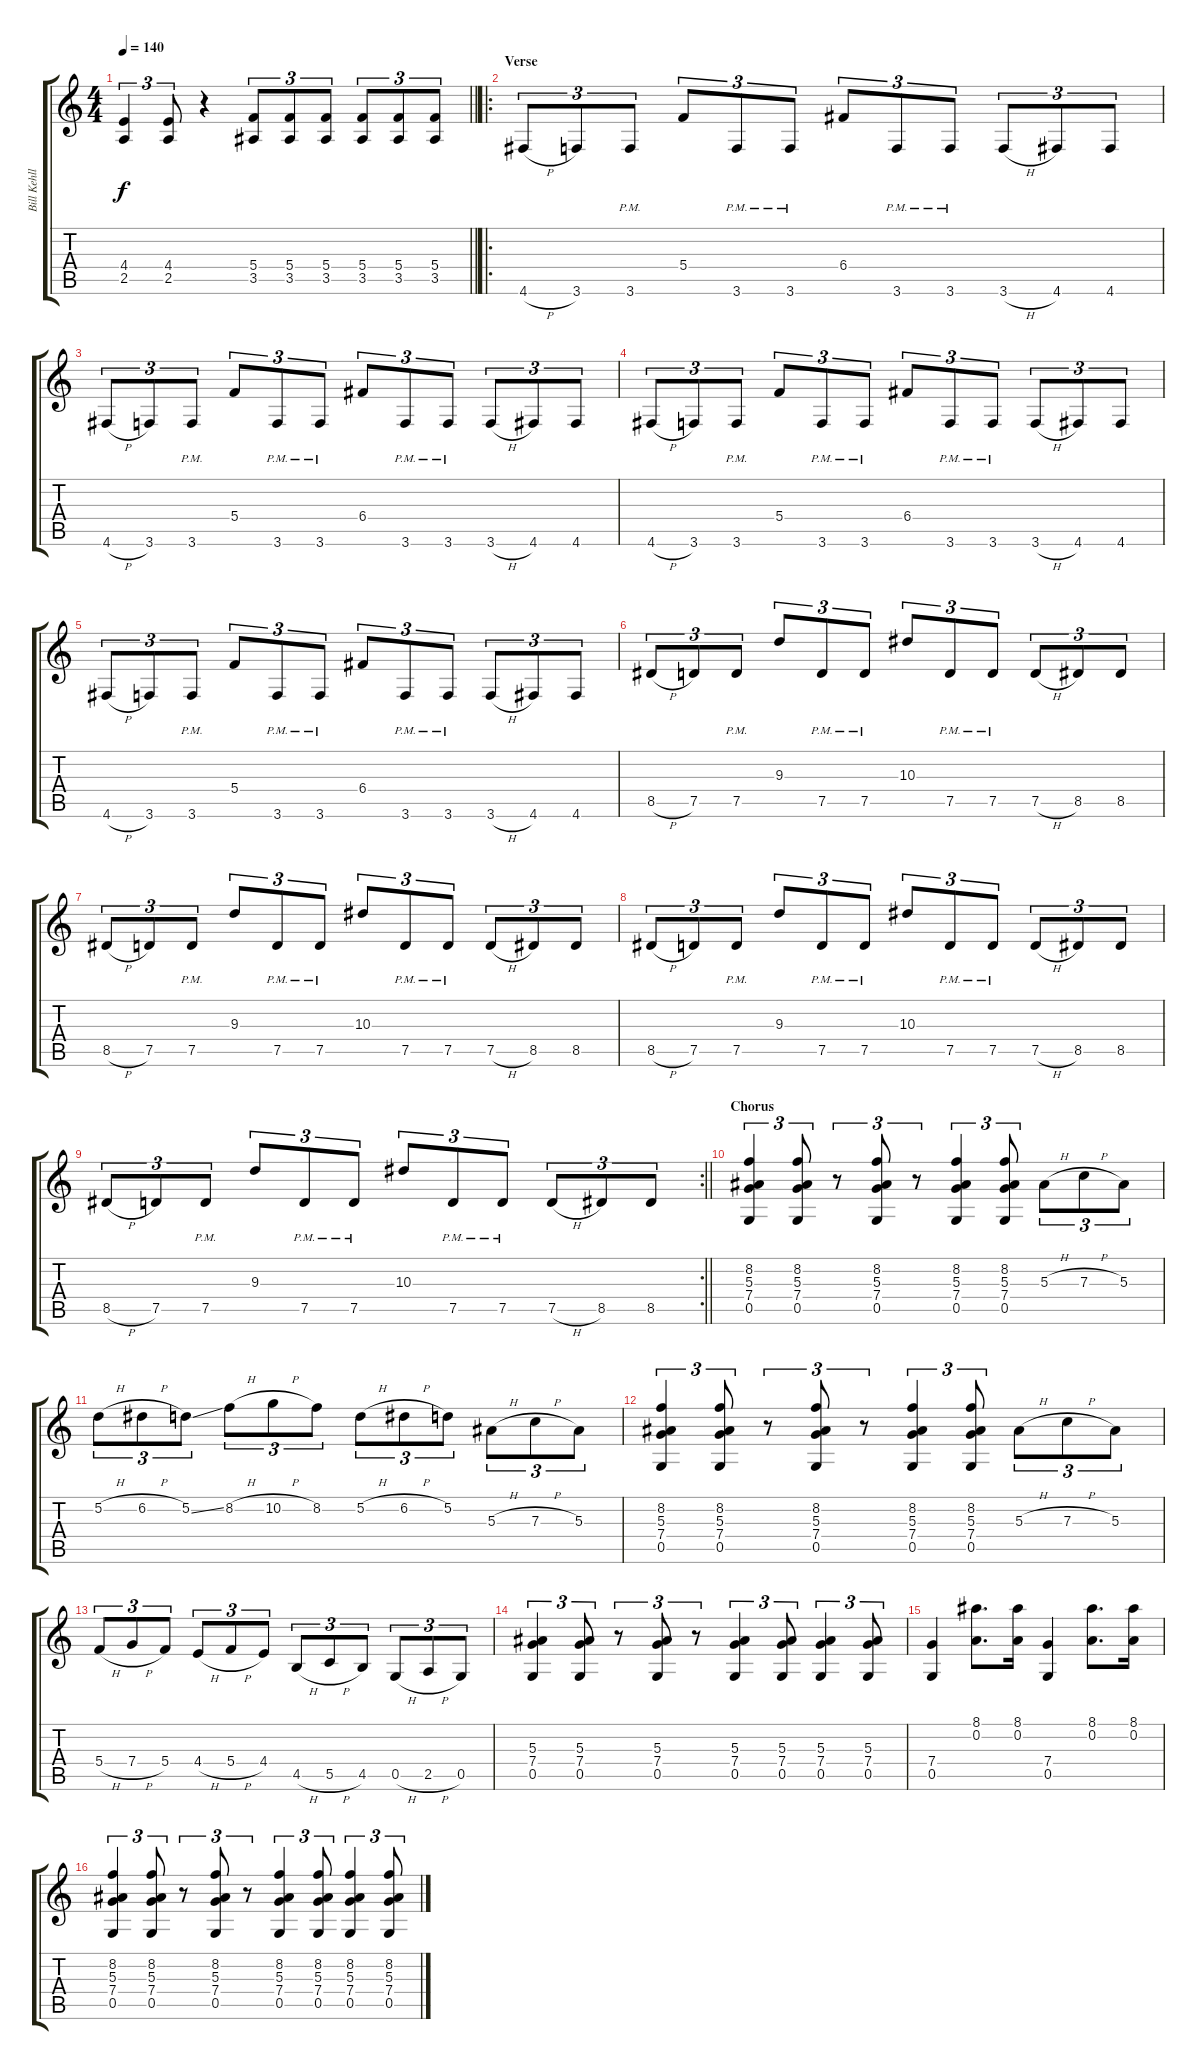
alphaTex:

\track ("Bill Kehlliher" "Bill Kehll") {instrument distortionguitar}
\staff {score tabs}
\tuning (D4 A3 F3 C3 G2 D2) {hide}
\ts (4 4)
\tempo 140
\clef g2
\barLineRight lightlight
\ks c
(4.4 2.5).4{tu (3 2) dy f} (4.4 2.5).8{tu (3 2)} r.4 (5.4 3.5).8{tu (3 2)} (5.4 3.5).8{tu (3 2)} (5.4 3.5).8{tu (3 2)} (5.4 3.5).8{tu (3 2)} (5.4 3.5).8{tu (3 2)} (5.4 3.5).8{tu (3 2)} |
\ro
\section ("" "Verse")
4.6{h}.8{tu (3 2)} 3.6.8{tu (3 2)} 3.6{pm}.8{tu (3 2)} 5.4.8{tu (3 2)} 3.6{pm}.8{tu (3 2)} 3.6{pm}.8{tu (3 2)} 6.4.8{tu (3 2)} 3.6{pm}.8{tu (3 2)} 3.6{pm}.8{tu (3 2)} 3.6{h}.8{tu (3 2)} 4.6.8{tu (3 2)} 4.6.8{tu (3 2)} |
4.6{h}.8{tu (3 2)} 3.6.8{tu (3 2)} 3.6{pm}.8{tu (3 2)} 5.4.8{tu (3 2)} 3.6{pm}.8{tu (3 2)} 3.6{pm}.8{tu (3 2)} 6.4.8{tu (3 2)} 3.6{pm}.8{tu (3 2)} 3.6{pm}.8{tu (3 2)} 3.6{h}.8{tu (3 2)} 4.6.8{tu (3 2)} 4.6.8{tu (3 2)} |
4.6{h}.8{tu (3 2)} 3.6.8{tu (3 2)} 3.6{pm}.8{tu (3 2)} 5.4.8{tu (3 2)} 3.6{pm}.8{tu (3 2)} 3.6{pm}.8{tu (3 2)} 6.4.8{tu (3 2)} 3.6{pm}.8{tu (3 2)} 3.6{pm}.8{tu (3 2)} 3.6{h}.8{tu (3 2)} 4.6.8{tu (3 2)} 4.6.8{tu (3 2)} |
4.6{h}.8{tu (3 2)} 3.6.8{tu (3 2)} 3.6{pm}.8{tu (3 2)} 5.4.8{tu (3 2)} 3.6{pm}.8{tu (3 2)} 3.6{pm}.8{tu (3 2)} 6.4.8{tu (3 2)} 3.6{pm}.8{tu (3 2)} 3.6{pm}.8{tu (3 2)} 3.6{h}.8{tu (3 2)} 4.6.8{tu (3 2)} 4.6.8{tu (3 2)} |
8.5{h}.8{tu (3 2)} 7.5.8{tu (3 2)} 7.5{pm}.8{tu (3 2)} 9.3.8{tu (3 2)} 7.5{pm}.8{tu (3 2)} 7.5{pm}.8{tu (3 2)} 10.3.8{tu (3 2)} 7.5{pm}.8{tu (3 2)} 7.5{pm}.8{tu (3 2)} 7.5{h}.8{tu (3 2)} 8.5.8{tu (3 2)} 8.5.8{tu (3 2)} |
8.5{h}.8{tu (3 2)} 7.5.8{tu (3 2)} 7.5{pm}.8{tu (3 2)} 9.3.8{tu (3 2)} 7.5{pm}.8{tu (3 2)} 7.5{pm}.8{tu (3 2)} 10.3.8{tu (3 2)} 7.5{pm}.8{tu (3 2)} 7.5{pm}.8{tu (3 2)} 7.5{h}.8{tu (3 2)} 8.5.8{tu (3 2)} 8.5.8{tu (3 2)} |
8.5{h}.8{tu (3 2)} 7.5.8{tu (3 2)} 7.5{pm}.8{tu (3 2)} 9.3.8{tu (3 2)} 7.5{pm}.8{tu (3 2)} 7.5{pm}.8{tu (3 2)} 10.3.8{tu (3 2)} 7.5{pm}.8{tu (3 2)} 7.5{pm}.8{tu (3 2)} 7.5{h}.8{tu (3 2)} 8.5.8{tu (3 2)} 8.5.8{tu (3 2)} |
\rc 2
\barLineRight lightlight
8.5{h}.8{tu (3 2)} 7.5.8{tu (3 2)} 7.5{pm}.8{tu (3 2)} 9.3.8{tu (3 2)} 7.5{pm}.8{tu (3 2)} 7.5{pm}.8{tu (3 2)} 10.3.8{tu (3 2)} 7.5{pm}.8{tu (3 2)} 7.5{pm}.8{tu (3 2)} 7.5{h}.8{tu (3 2)} 8.5.8{tu (3 2)} 8.5.8{tu (3 2)} |
\section ("" "Chorus")
(8.2 5.3 7.4 0.5).4{tu (3 2)} (8.2 5.3 7.4 0.5).8{tu (3 2)} r.8{tu (3 2)} (8.2 5.3 7.4 0.5).8{tu (3 2)} r.8{tu (3 2)} (8.2 5.3 7.4 0.5).4{tu (3 2)} (8.2 5.3 7.4 0.5).8{tu (3 2)} 5.3{h}.8{tu (3 2)} 7.3{h}.8{tu (3 2)} 5.3.8{tu (3 2)} |
5.2{h}.8{tu (3 2)} 6.2{h}.8{tu (3 2)} 5.2{ss}.8{tu (3 2)} 8.2{h}.8{tu (3 2)} 10.2{h}.8{tu (3 2)} 8.2.8{tu (3 2)} 5.2{h}.8{tu (3 2)} 6.2{h}.8{tu (3 2)} 5.2.8{tu (3 2)} 5.3{h}.8{tu (3 2)} 7.3{h}.8{tu (3 2)} 5.3.8{tu (3 2)} |
(8.2 5.3 7.4 0.5).4{tu (3 2)} (8.2 5.3 7.4 0.5).8{tu (3 2)} r.8{tu (3 2)} (8.2 5.3 7.4 0.5).8{tu (3 2)} r.8{tu (3 2)} (8.2 5.3 7.4 0.5).4{tu (3 2)} (8.2 5.3 7.4 0.5).8{tu (3 2)} 5.3{h}.8{tu (3 2)} 7.3{h}.8{tu (3 2)} 5.3.8{tu (3 2)} |
5.4{h}.8{tu (3 2)} 7.4{h}.8{tu (3 2)} 5.4.8{tu (3 2)} 4.4{h}.8{tu (3 2)} 5.4{h}.8{tu (3 2)} 4.4.8{tu (3 2)} 4.5{h}.8{tu (3 2)} 5.5{h}.8{tu (3 2)} 4.5.8{tu (3 2)} 0.5{h}.8{tu (3 2)} 2.5{h}.8{tu (3 2)} 0.5.8{tu (3 2)} |
(5.3 7.4 0.5).4{tu (3 2)} (5.3 7.4 0.5).8{tu (3 2)} r.8{tu (3 2)} (5.3 7.4 0.5).8{tu (3 2)} r.8{tu (3 2)} (5.3 7.4 0.5).4{tu (3 2)} (5.3 7.4 0.5).8{tu (3 2)} (5.3 7.4 0.5).4{tu (3 2)} (5.3 7.4 0.5).8{tu (3 2)} |
(7.4 0.5).4 (8.1 0.2).8{d} (8.1 0.2).16 (7.4 0.5).4 (8.1 0.2).8{d} (8.1 0.2).16 |
(8.2 5.3 7.4 0.5).4{tu (3 2)} (8.2 5.3 7.4 0.5).8{tu (3 2)} r.8{tu (3 2)} (8.2 5.3 7.4 0.5).8{tu (3 2)} r.8{tu (3 2)} (8.2 5.3 7.4 0.5).4{tu (3 2)} (8.2 5.3 7.4 0.5).8{tu (3 2)} (8.2 5.3 7.4 0.5).4{tu (3 2)} (8.2 5.3 7.4 0.5).8{tu (3 2)}
